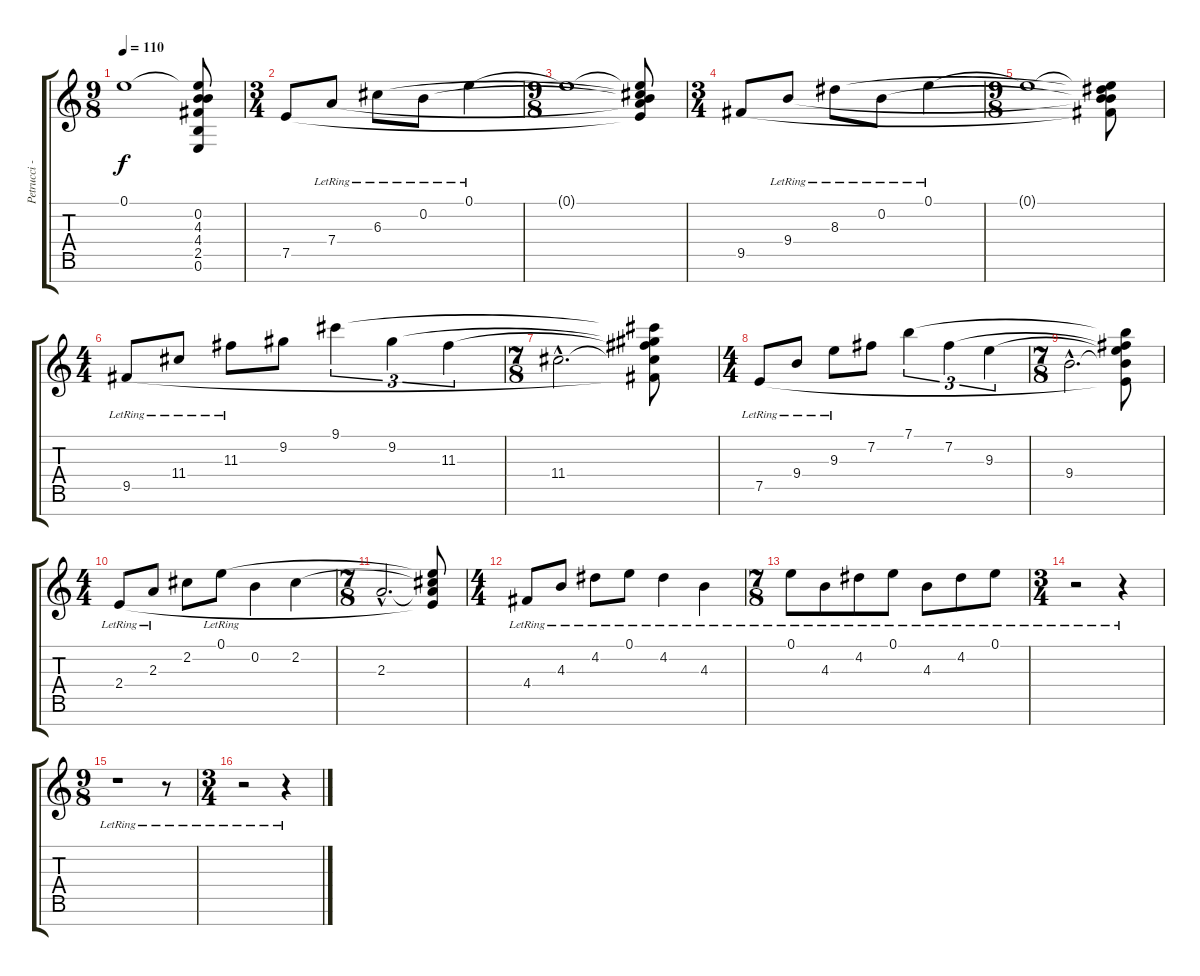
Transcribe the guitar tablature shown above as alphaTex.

\track ("Petrucci - Acoustic 7st." "Petrucci -") {instrument acousticguitarsteel}
\staff {score tabs}
\tuning (E4 B3 G3 D3 A2 E2 B1) {hide}
\ts (9 8)
\tempo 110
\clef g2
\ks c
0.1{t}.1{dy f} (0.1{t} 0.2{t} 4.3{t} 4.4{t} 2.5{t} 0.6{t}).8 |
\ts (3 4)
7.5.8 7.4{lr}.8 6.3{lr}.8 0.2{lr}.8 0.1{lr}.4 |
\ts (9 8)
0.1{t}.1 (0.1{t} 0.2{t} 6.3{t} 7.4{t} 7.5{t}).8 |
\ts (3 4)
9.5.8 9.4{lr}.8 8.3{lr}.8 0.2{lr}.8 0.1{lr}.4 |
\ts (9 8)
0.1{t}.1 (0.1{t} 0.2{t} 8.3{t} 9.4{t} 9.5{t}).8 |
\ts (4 4)
9.5{lr}.8 11.4{lr}.8 11.3{lr}.8 9.2.8 9.1.4{tu (3 2)} 9.2.4{tu (3 2)} 11.3.4{tu (3 2)} |
\ts (7 8)
11.4{hac}.2{d} (9.1{t} 9.2{t} 11.3{t} 11.4{t} 9.5{t}).8 |
\ts (4 4)
7.5{lr}.8 9.4{lr}.8 9.3{lr}.8 7.2.8 7.1.4{tu (3 2)} 7.2.4{tu (3 2)} 9.3.4{tu (3 2)} |
\ts (7 8)
9.4{hac}.2{d} (7.1{t} 7.2{t} 9.3{t} 9.4{t} 7.5{t}).8 |
\ts (4 4)
2.4{lr}.8 2.3{lr}.8 2.2.8 0.1{lr}.8 0.2.4 2.2.4 |
\ts (7 8)
2.3{hac}.2{d} (0.1{t} 2.2{t} 2.3{t} 2.4{t}).8 |
\ts (4 4)
4.4{lr}.8 4.3{lr}.8 4.2{lr}.8 0.1{lr}.8 4.2{lr}.4 4.3{lr}.4 |
\ts (7 8)
0.1{lr}.8 4.3{lr}.8 4.2{lr}.8 0.1{lr}.8 4.3{lr}.8 4.2{lr}.8 0.1{lr}.8 |
\ts (3 4)
r.2 r.4 |
\ts (9 8)
r.1 r.8 |
\ts (3 4)
r.2 r.4
